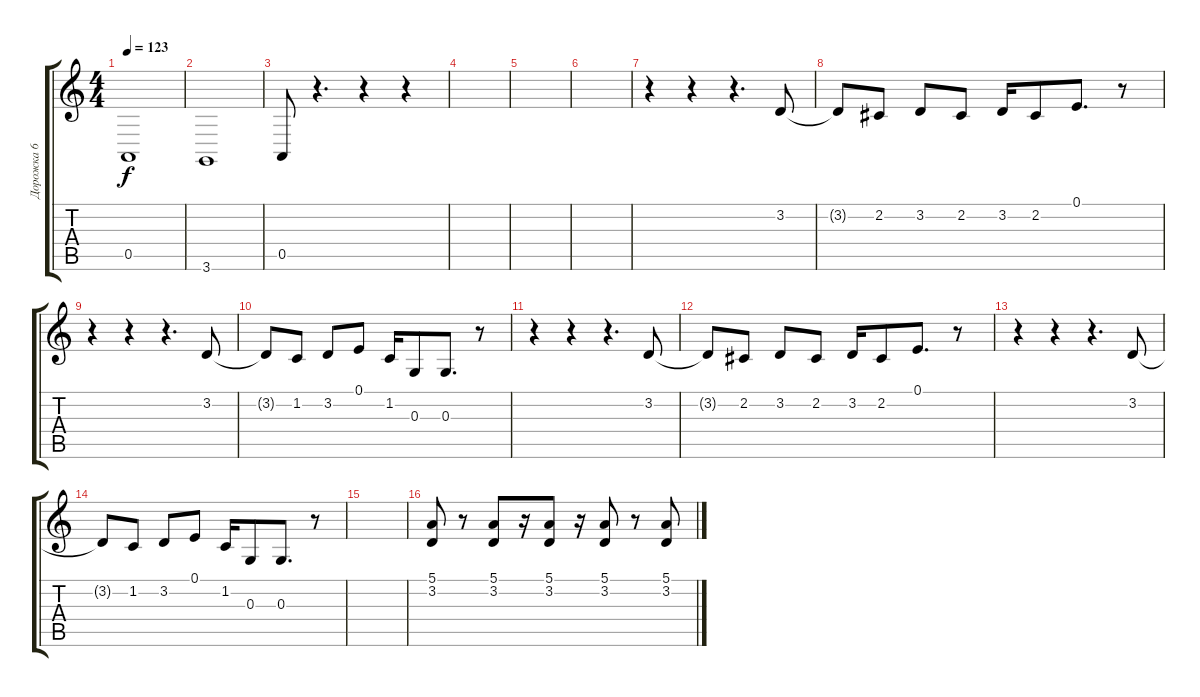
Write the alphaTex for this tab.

\track ("Дорожка 6" "Дорожка 6") {instrument lead1square}
\staff {score tabs}
\tuning (E4 B3 G3 D3 A2 E2) {hide}
\ts (4 4)
\tempo 123
\clef g2
\ks c
0.5{t}.1{dy f} |
3.6.1 |
0.5.8 r.4{d} r.4 r.4 |
|
|
|
r.4 r.4 r.4{d} 3.2.8 |
3.2{t}.8 2.2.8 3.2.8 2.2.8 3.2.16 2.2.8 0.1.8{d} r.8 |
r.4 r.4 r.4{d} 3.2.8 |
3.2{t}.8 1.2.8 3.2.8 0.1.8 1.2.16 0.3.8 0.3.8{d} r.8 |
r.4 r.4 r.4{d} 3.2.8 |
3.2{t}.8 2.2.8 3.2.8 2.2.8 3.2.16 2.2.8 0.1.8{d} r.8 |
r.4 r.4 r.4{d} 3.2.8 |
3.2{t}.8 1.2.8 3.2.8 0.1.8 1.2.16 0.3.8 0.3.8{d} r.8 |
|
(5.1 3.2).8 r.8 (5.1 3.2).8 r.16 (5.1 3.2).8 r.16 (5.1 3.2).8 r.8 (5.1 3.2).8
